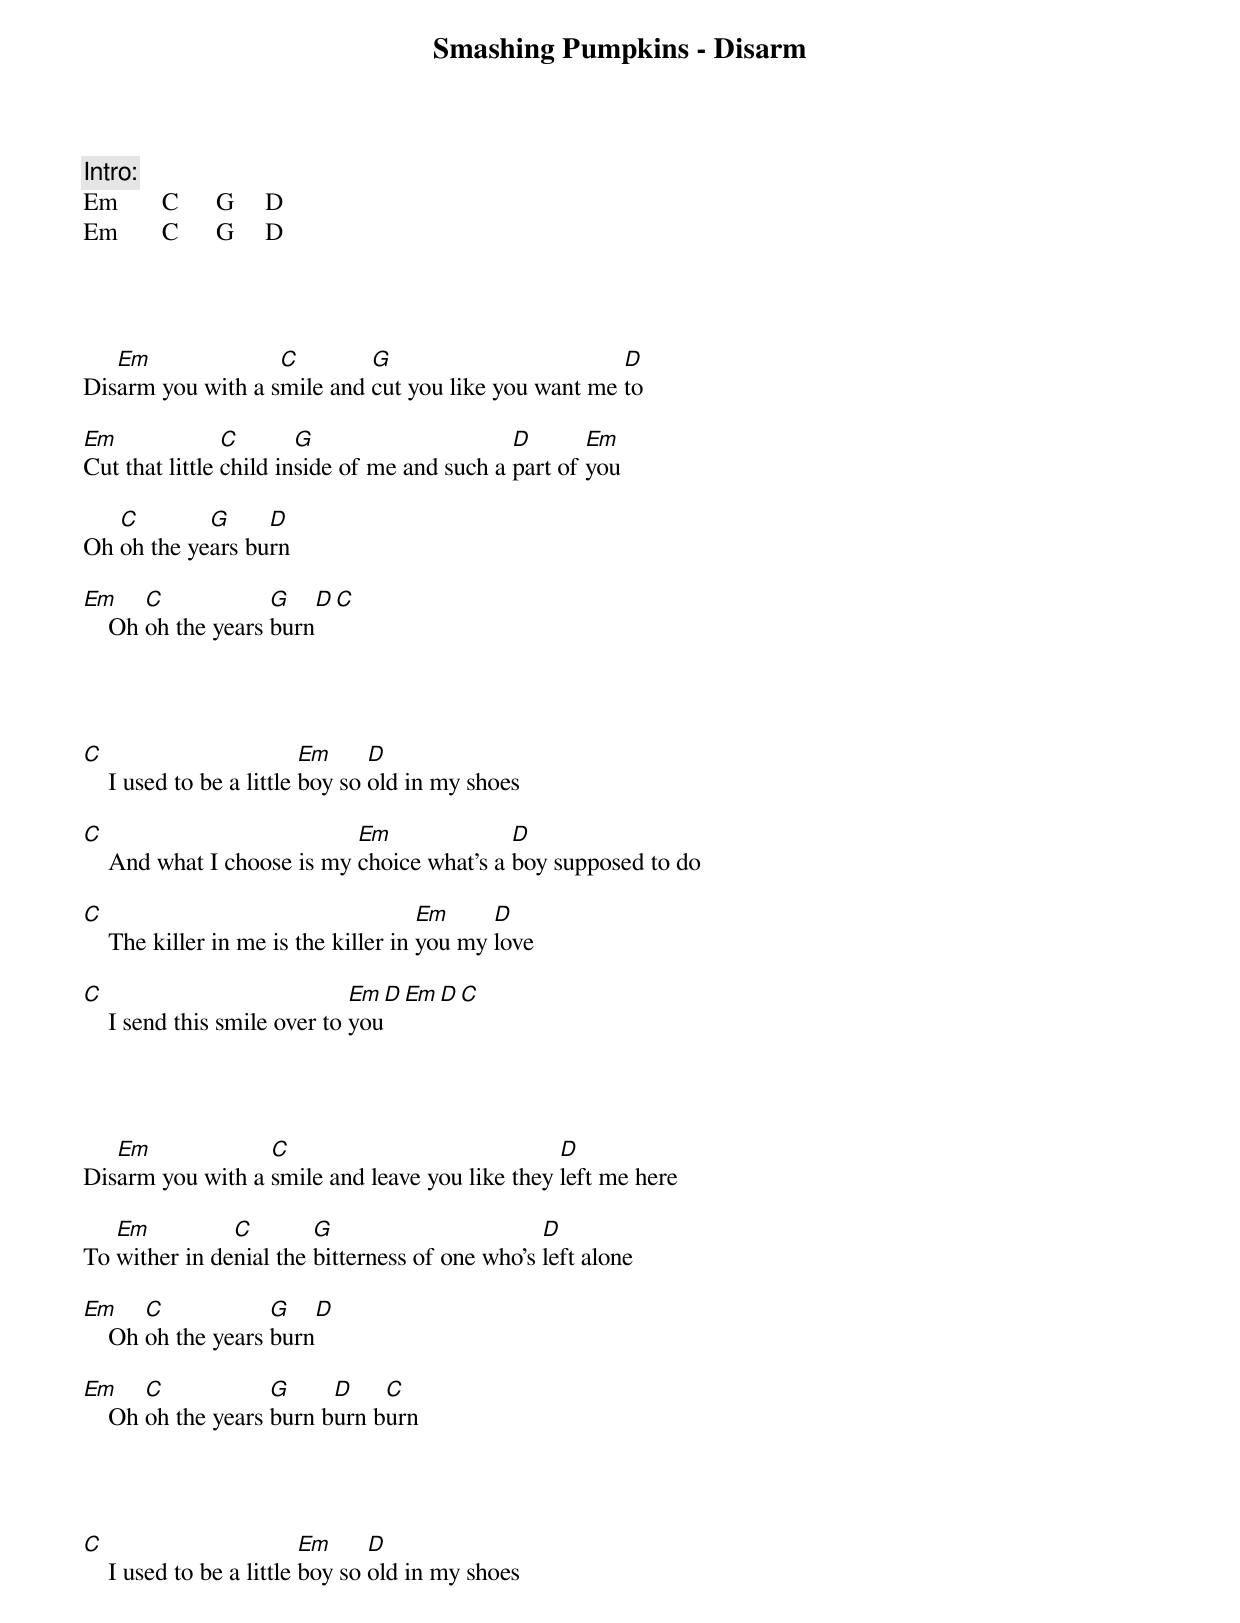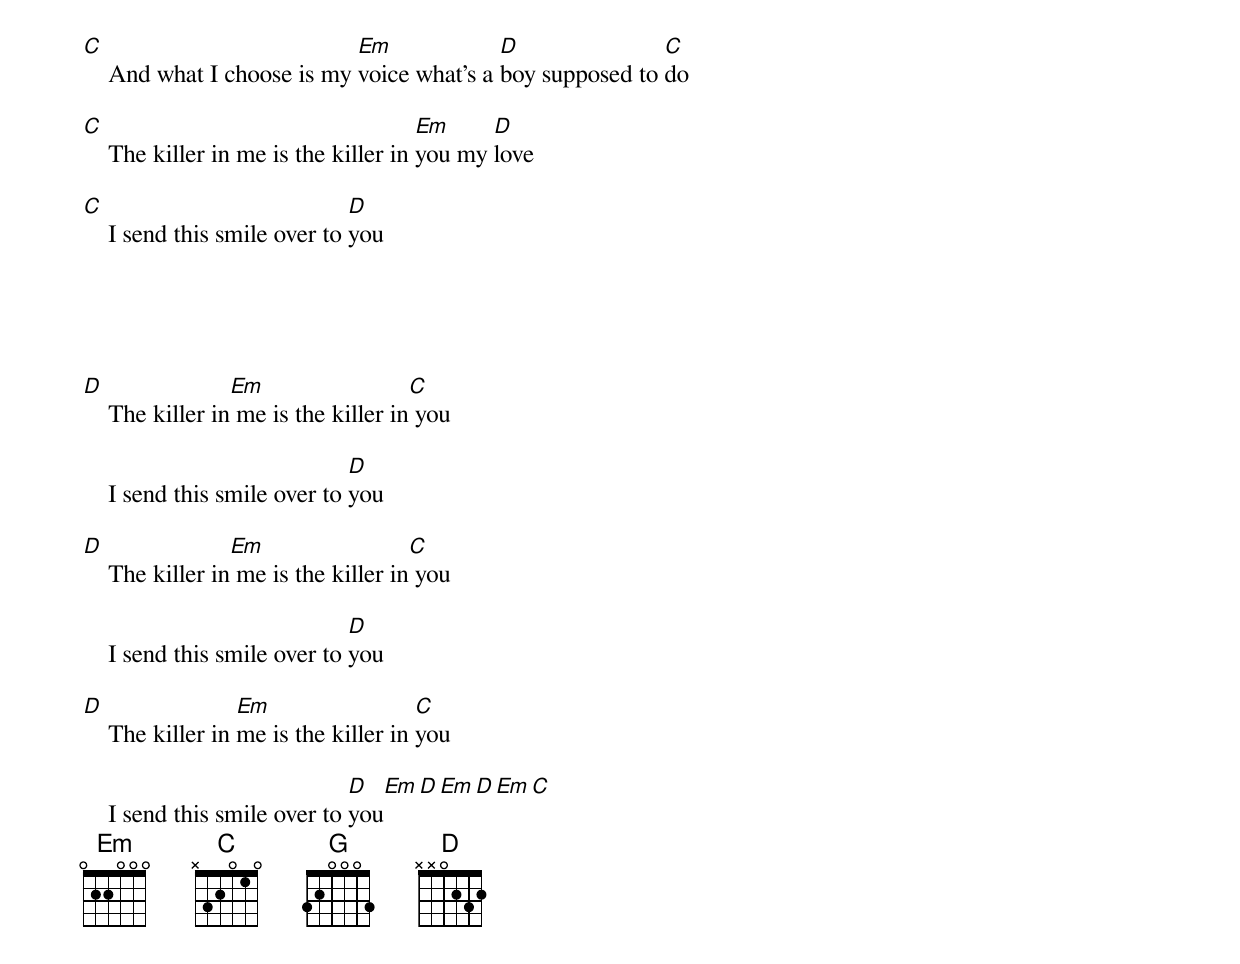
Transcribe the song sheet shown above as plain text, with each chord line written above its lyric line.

Smashing Pumpkins - Disarm

Intro:
Em       C      G     D
Em       C      G     D




   Em              C        G                        D
Disarm you with a smile and cut you like you want me to

Em              C       G                     D       Em
Cut that little child inside of me and such a part of you

   C        G     D
Oh oh the years burn

Em     C            G    D      C
    Oh oh the years burn




C                         Em     D
    I used to be a little boy so old in my shoes

C                           Em              D
    And what I choose is my choice what's a boy supposed to do

C                                     Em     D
    The killer in me is the killer in you my love

C                             Em    D   Em    D   C
    I send this smile over to you




   Em             C                             D
Disarm you with a smile and leave you like they left me here

   Em          C        G                       D
To wither in denial the bitterness of one who's left alone

Em     C            G     D
    Oh oh the years burn

Em     C            G     D    C
    Oh oh the years burn burn burn




C                         Em     D
    I used to be a little boy so old in my shoes

C                           Em             D               C
    And what I choose is my voice what's a boy supposed to do

C                                     Em     D
    The killer in me is the killer in you my love

C                             D
    I send this smile over to you





D                Em                  C
    The killer in me is the killer in you

                              D
    I send this smile over to you

D                Em                  C
    The killer in me is the killer in you

                              D
    I send this smile over to you

D                 Em                  C
    The killer in me is the killer in you

                              D    Em     D   Em     D   Em    C
    I send this smile over to you
